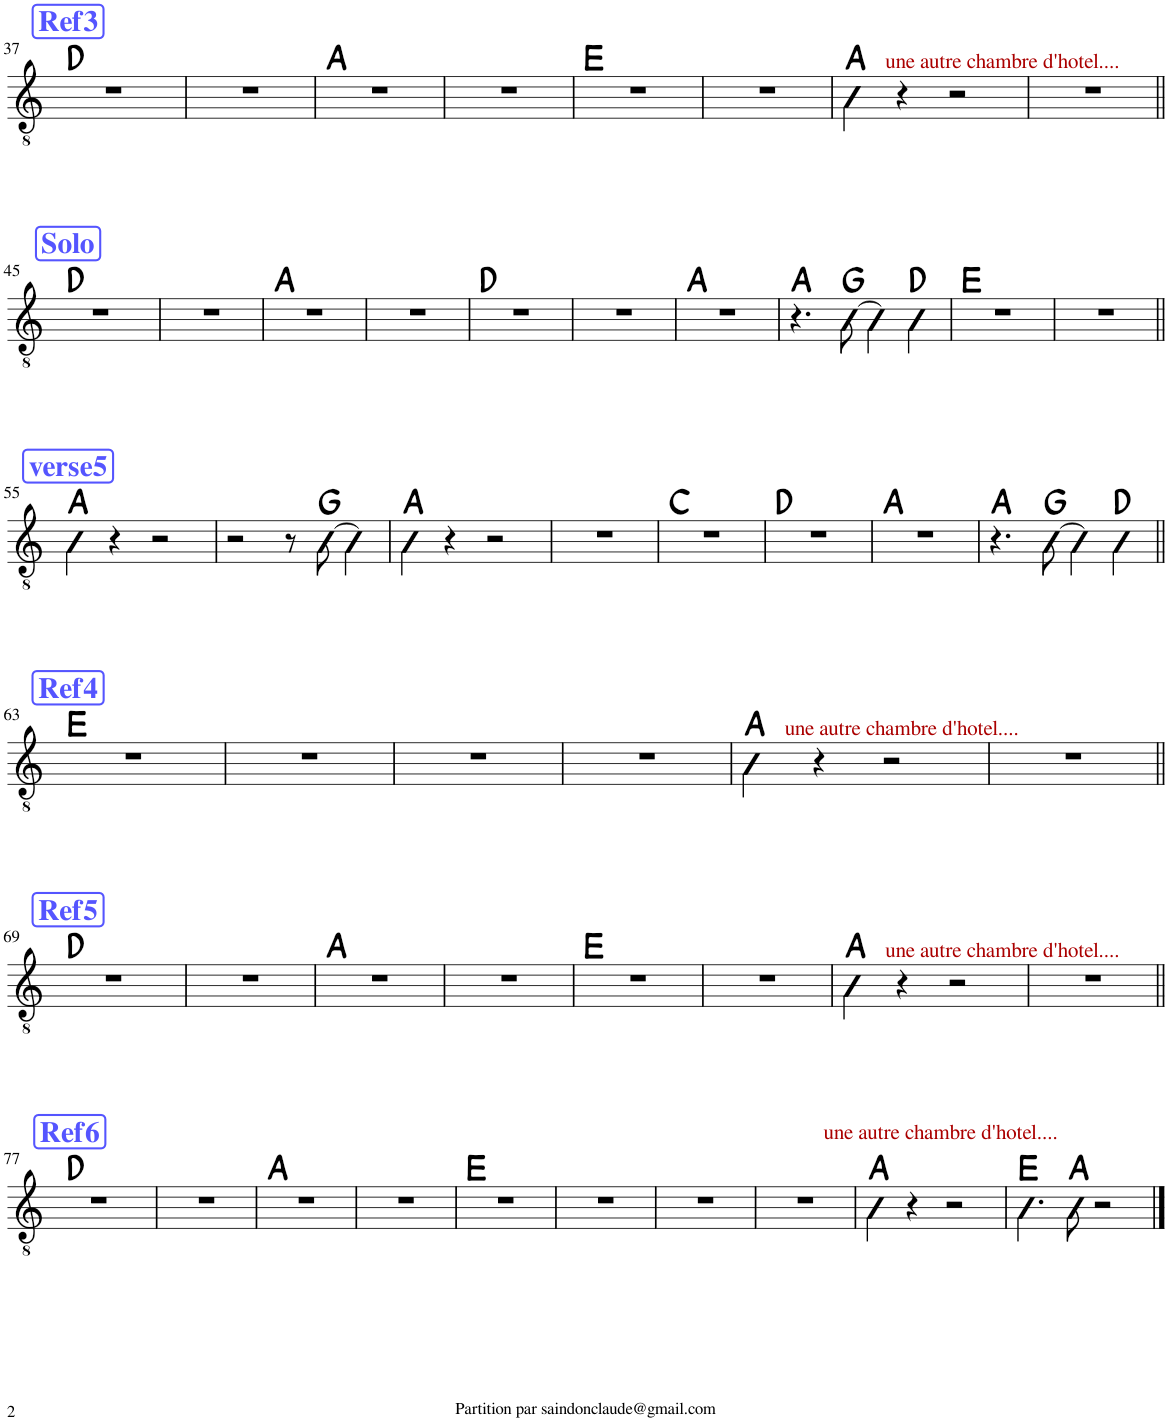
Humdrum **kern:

**kern	**harte
*part1	*part1
*staff1	*
*I"Classical Guitar	*
*I'Guit.	*
!!LO:PB:g=z
*clefGv2	*
*k[]	*
*M4/4	*
!!LO:REH:place=s1:a:B:cj:color=#5555FF:fs=14:t=Ref3
=37	=37
1r	D:maj
=38	=38
1r	.
=39	=39
1r	A:maj
=40	=40
1r	.
=41	=41
1r	E:maj
=42	=42
1r	.
=43	=43
!LO:TX:a:color=#AA0000:t=une autre chambre d'hotel....	!
4A\	A:maj
4r	.
2r	.
=44	=44
1r	.
!!LO:LB:g=z
!!LO:REH:place=s1:a:B:cj:color=#5555FF:fs=14:t=Solo
=45||	=45||
1r	D:maj
=46	=46
1r	.
=47	=47
1r	A:maj
=48	=48
1r	.
=49	=49
1r	D:maj
=50	=50
1r	.
=51	=51
1r	A:maj
=52	=52
4.r	A:maj
[8G\	G:maj
4G\]	.
4D\	D:maj
=53	=53
1r	E:maj
=54	=54
1r	.
!!LO:LB:g=z
!!LO:REH:place=s1:a:B:cj:color=#5555FF:fs=14:t=verse5
=55||	=55||
4B\	A:maj
4r	.
2r	.
=56	=56
2r	.
8r	.
[8G\	G:maj
4G\]	.
=57	=57
4B\	A:maj
4r	.
2r	.
=58	=58
1r	.
=59	=59
1r	C:maj
=60	=60
1r	D:maj
=61	=61
1r	A:maj
=62	=62
4.r	A:maj
[8G\	G:maj
4G\]	.
4D\	D:maj
!!LO:LB:g=z
!!LO:REH:place=s1:a:B:cj:color=#5555FF:fs=14:t=Ref4
=63||	=63||
1r	E:maj
=64	=64
1r	.
=65	=65
1r	.
=66	=66
1r	.
=67	=67
!LO:TX:a:color=#AA0000:t=une autre chambre d'hotel....	!
4A\	A:maj
4r	.
2r	.
=68	=68
1r	.
!!LO:LB:g=z
!!LO:REH:place=s1:a:B:cj:color=#5555FF:fs=14:t=Ref5
=69||	=69||
1r	D:maj
=70	=70
1r	.
=71	=71
1r	A:maj
=72	=72
1r	.
=73	=73
1r	E:maj
=74	=74
1r	.
=75	=75
!LO:TX:a:color=#AA0000:t=une autre chambre d'hotel....	!
4A\	A:maj
4r	.
2r	.
=76	=76
1r	.
!!LO:LB:g=z
!!LO:REH:place=s1:a:B:cj:color=#5555FF:fs=14:t=Ref6
=77||	=77||
1r	D:maj
=78	=78
1r	.
=79	=79
1r	A:maj
=80	=80
1r	.
=81	=81
1r	E:maj
=82	=82
1r	.
=83	=83
1r	.
=84	=84
1r	.
=85	=85
!LO:TX:a:color=#AA0000:t=une autre chambre d'hotel....	!
4A\	A:maj
4r	.
2r	.
=86	=86
4.E\	E:maj
8A\	A:maj
2r	.
==	==
*-	*-
